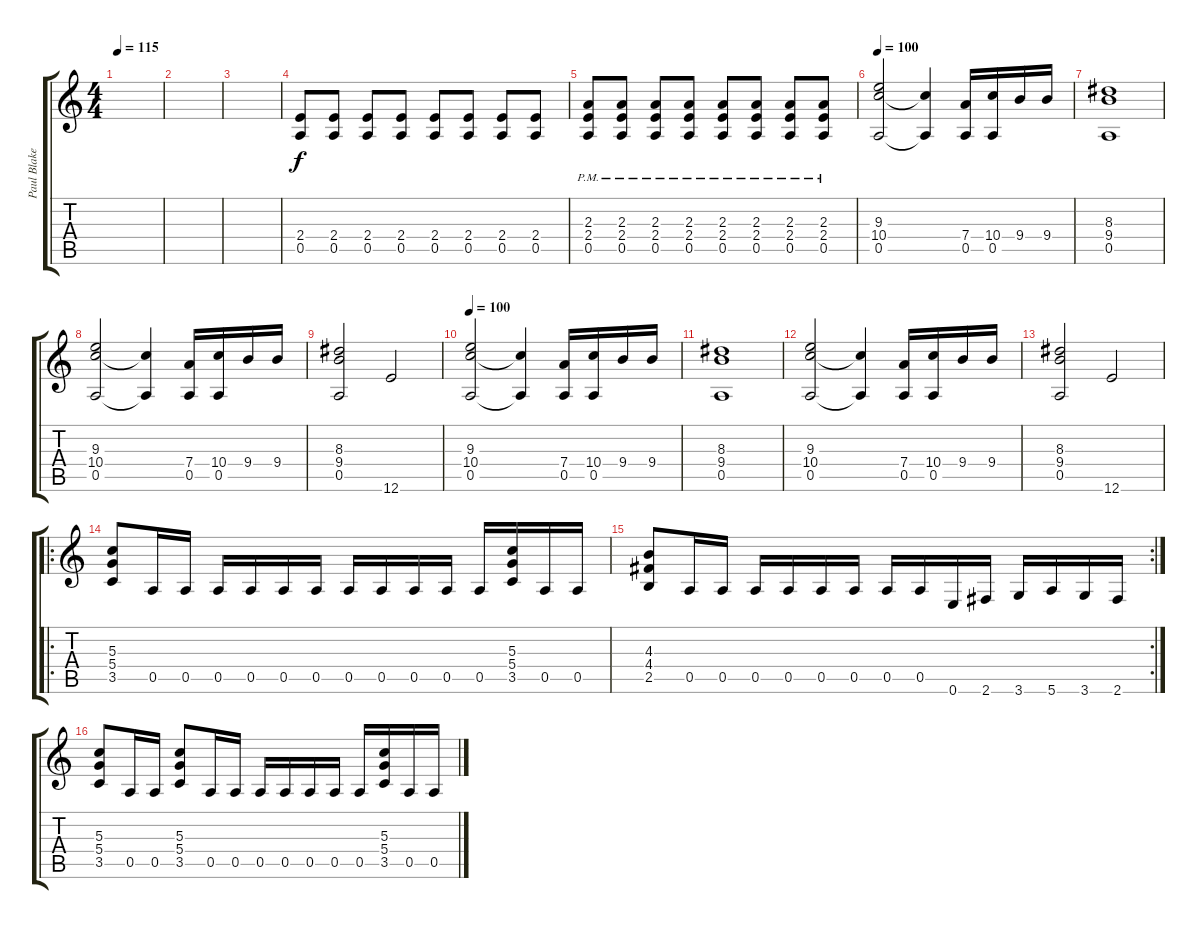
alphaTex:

\track ("Paul Blake" "Paul Blake") {instrument distortionguitar}
\staff {score tabs}
\tuning (E4 B3 G3 D3 A2 E2) {hide}
\ts (4 4)
\tempo 115
\clef g2
\ks c
|
|
|
(2.4 0.5).8{volume 12} (2.4 0.5).8 (2.4 0.5).8 (2.4 0.5).8 (2.4 0.5).8 (2.4 0.5).8 (2.4 0.5).8 (2.4 0.5).8 |
(2.3 2.4 0.5{pm}).8 (2.3 2.4 0.5{pm}).8 (2.3 2.4 0.5{pm}).8 (2.3 2.4 0.5{pm}).8 (2.3 2.4 0.5{pm}).8 (2.3 2.4 0.5{pm}).8 (2.3 2.4 0.5{pm}).8 (2.3 2.4 0.5{pm}).8 |
\tempo 100
(9.3 10.4 0.5).2 (10.4{t} 0.5{t}).4 (7.4 0.5).16 (10.4 0.5).16 9.4.16 9.4.16 |
(8.3 9.4 0.5).1 |
(9.3 10.4 0.5).2 (10.4{t} 0.5{t}).4 (7.4 0.5).16 (10.4 0.5).16 9.4.16 9.4.16 |
(8.3 9.4 0.5).2 12.6.2 |
\tempo 100
(9.3 10.4 0.5).2 (10.4{t} 0.5{t}).4 (7.4 0.5).16 (10.4 0.5).16 9.4.16 9.4.16 |
(8.3 9.4 0.5).1 |
(9.3 10.4 0.5).2 (10.4{t} 0.5{t}).4 (7.4 0.5).16 (10.4 0.5).16 9.4.16 9.4.16 |
(8.3 9.4 0.5).2 12.6.2 |
\ro
(5.3 5.4 3.5).8 0.5.16 0.5.16 0.5.16 0.5.16 0.5.16 0.5.16 0.5.16 0.5.16 0.5.16 0.5.16 0.5.16 (5.3 5.4 3.5).16 0.5.16 0.5.16 |
\rc 2
(4.3 4.4 2.5).8 0.5.16 0.5.16 0.5.16 0.5.16 0.5.16 0.5.16 0.5.16 0.5.16 0.6.16 2.6.16 3.6.16 5.6.16 3.6.16 2.6.16 |
(5.3 5.4 3.5).8 0.5.16 0.5.16 (5.3 5.4 3.5).8 0.5.16 0.5.16 0.5.16 0.5.16 0.5.16 0.5.16 0.5.16 (5.3 5.4 3.5).16 0.5.16 0.5.16
